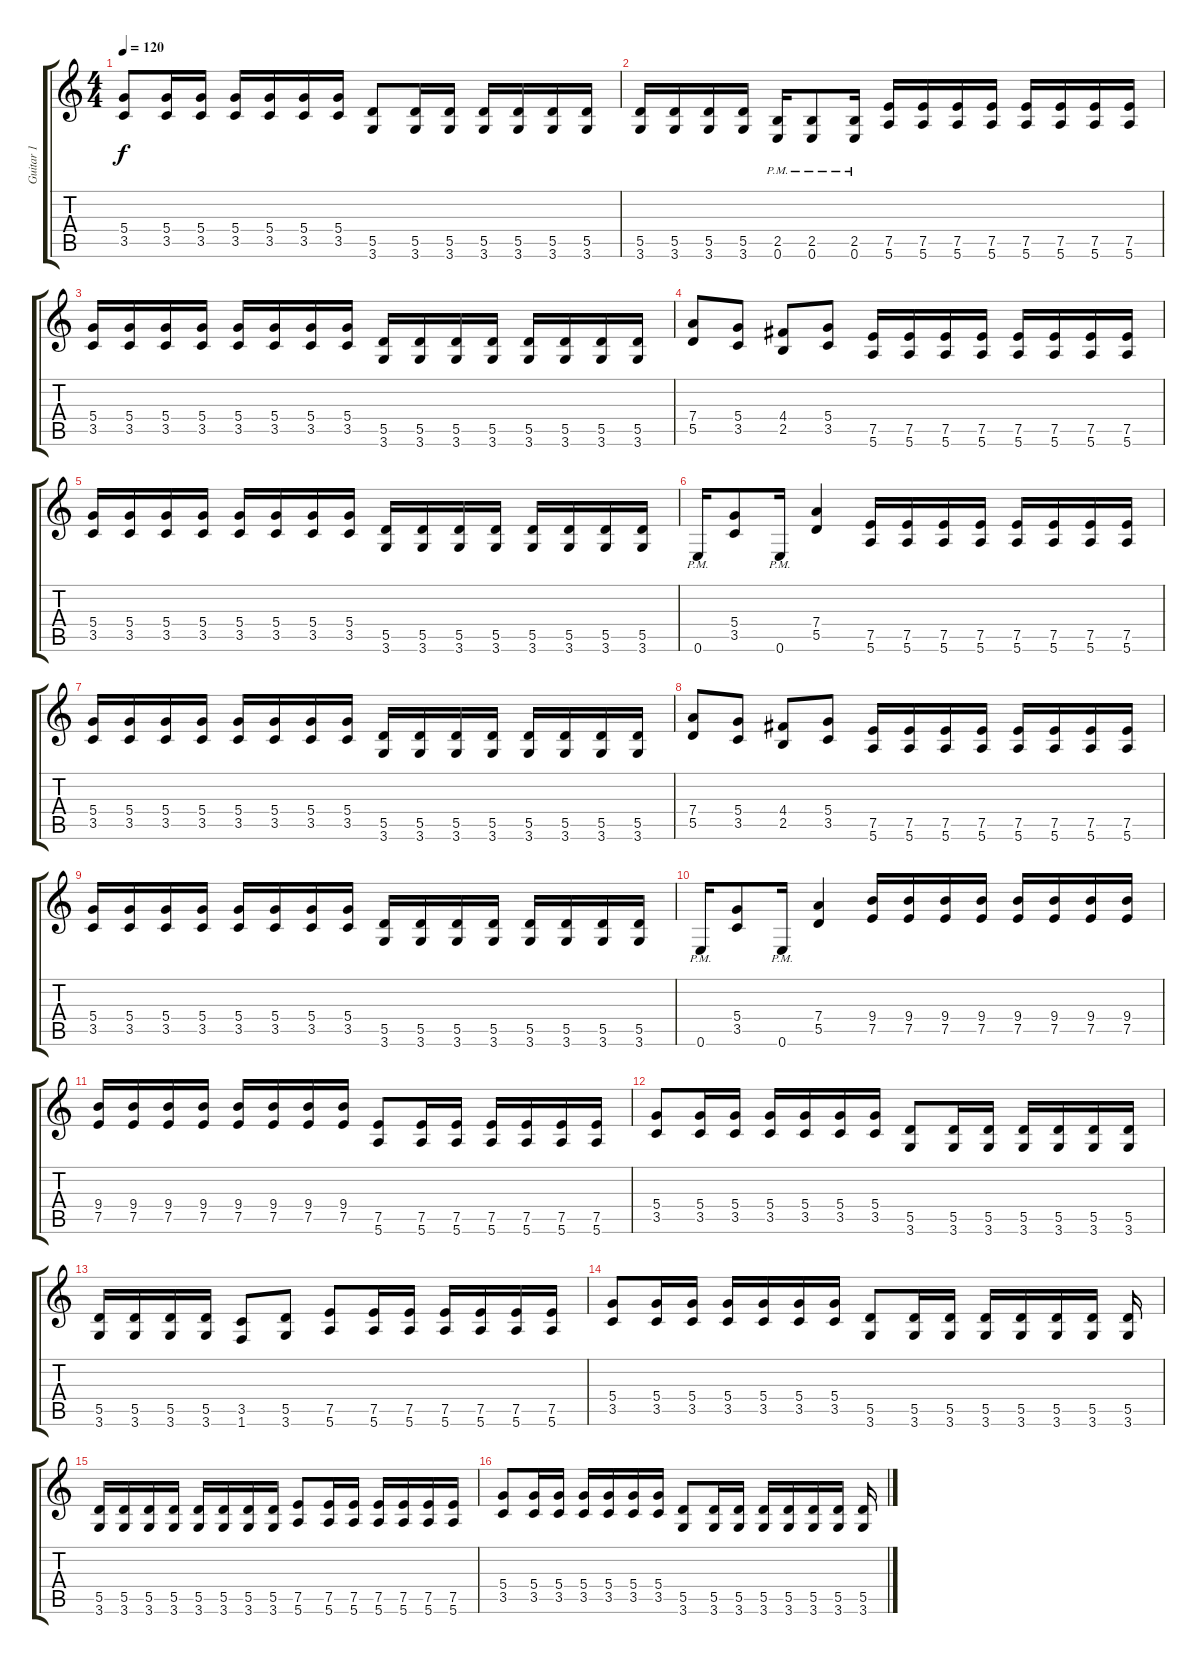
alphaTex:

\track ("Guitar 1" "Guitar 1") {instrument distortionguitar}
\staff {score tabs}
\tuning (E4 B3 G3 D3 A2 E2) {hide}
\ts (4 4)
\tempo 120
\clef g2
\ks c
(5.4 3.5).8{dy f} (5.4 3.5).16 (5.4 3.5).16 (5.4 3.5).16 (5.4 3.5).16 (5.4 3.5).16 (5.4 3.5).16 (5.5 3.6).8 (5.5 3.6).16 (5.5 3.6).16 (5.5 3.6).16 (5.5 3.6).16 (5.5 3.6).16 (5.5 3.6).16 |
(5.5 3.6).16 (5.5 3.6).16 (5.5 3.6).16 (5.5 3.6).16 (2.5 0.6{pm}).16 (2.5 0.6{pm}).8 (2.5 0.6{pm}).16 (7.5 5.6).16 (7.5 5.6).16 (7.5 5.6).16 (7.5 5.6).16 (7.5 5.6).16 (7.5 5.6).16 (7.5 5.6).16 (7.5 5.6).16 |
(5.4 3.5).16 (5.4 3.5).16 (5.4 3.5).16 (5.4 3.5).16 (5.4 3.5).16 (5.4 3.5).16 (5.4 3.5).16 (5.4 3.5).16 (5.5 3.6).16 (5.5 3.6).16 (5.5 3.6).16 (5.5 3.6).16 (5.5 3.6).16 (5.5 3.6).16 (5.5 3.6).16 (5.5 3.6).16 |
(7.4 5.5).8 (5.4 3.5).8 (4.4 2.5).8 (5.4 3.5).8 (7.5 5.6).16 (7.5 5.6).16 (7.5 5.6).16 (7.5 5.6).16 (7.5 5.6).16 (7.5 5.6).16 (7.5 5.6).16 (7.5 5.6).16 |
(5.4 3.5).16 (5.4 3.5).16 (5.4 3.5).16 (5.4 3.5).16 (5.4 3.5).16 (5.4 3.5).16 (5.4 3.5).16 (5.4 3.5).16 (5.5 3.6).16 (5.5 3.6).16 (5.5 3.6).16 (5.5 3.6).16 (5.5 3.6).16 (5.5 3.6).16 (5.5 3.6).16 (5.5 3.6).16 |
0.6{pm}.16 (5.4 3.5).8 0.6{pm}.16 (7.4 5.5).4 (7.5 5.6).16 (7.5 5.6).16 (7.5 5.6).16 (7.5 5.6).16 (7.5 5.6).16 (7.5 5.6).16 (7.5 5.6).16 (7.5 5.6).16 |
(5.4 3.5).16 (5.4 3.5).16 (5.4 3.5).16 (5.4 3.5).16 (5.4 3.5).16 (5.4 3.5).16 (5.4 3.5).16 (5.4 3.5).16 (5.5 3.6).16 (5.5 3.6).16 (5.5 3.6).16 (5.5 3.6).16 (5.5 3.6).16 (5.5 3.6).16 (5.5 3.6).16 (5.5 3.6).16 |
(7.4 5.5).8 (5.4 3.5).8 (4.4 2.5).8 (5.4 3.5).8 (7.5 5.6).16 (7.5 5.6).16 (7.5 5.6).16 (7.5 5.6).16 (7.5 5.6).16 (7.5 5.6).16 (7.5 5.6).16 (7.5 5.6).16 |
(5.4 3.5).16 (5.4 3.5).16 (5.4 3.5).16 (5.4 3.5).16 (5.4 3.5).16 (5.4 3.5).16 (5.4 3.5).16 (5.4 3.5).16 (5.5 3.6).16 (5.5 3.6).16 (5.5 3.6).16 (5.5 3.6).16 (5.5 3.6).16 (5.5 3.6).16 (5.5 3.6).16 (5.5 3.6).16 |
0.6{pm}.16 (5.4 3.5).8 0.6{pm}.16 (7.4 5.5).4 (9.4 7.5).16 (9.4 7.5).16 (9.4 7.5).16 (9.4 7.5).16 (9.4 7.5).16 (9.4 7.5).16 (9.4 7.5).16 (9.4 7.5).16 |
(9.4 7.5).16 (9.4 7.5).16 (9.4 7.5).16 (9.4 7.5).16 (9.4 7.5).16 (9.4 7.5).16 (9.4 7.5).16 (9.4 7.5).16 (7.5 5.6).8 (7.5 5.6).16 (7.5 5.6).16 (7.5 5.6).16 (7.5 5.6).16 (7.5 5.6).16 (7.5 5.6).16 |
(5.4 3.5).8 (5.4 3.5).16 (5.4 3.5).16 (5.4 3.5).16 (5.4 3.5).16 (5.4 3.5).16 (5.4 3.5).16 (5.5 3.6).8 (5.5 3.6).16 (5.5 3.6).16 (5.5 3.6).16 (5.5 3.6).16 (5.5 3.6).16 (5.5 3.6).16 |
(5.5 3.6).16 (5.5 3.6).16 (5.5 3.6).16 (5.5 3.6).16 (3.5 1.6).8 (5.5 3.6).8 (7.5 5.6).8 (7.5 5.6).16 (7.5 5.6).16 (7.5 5.6).16 (7.5 5.6).16 (7.5 5.6).16 (7.5 5.6).16 |
(5.4 3.5).8 (5.4 3.5).16 (5.4 3.5).16 (5.4 3.5).16 (5.4 3.5).16 (5.4 3.5).16 (5.4 3.5).16 (5.5 3.6).8 (5.5 3.6).16 (5.5 3.6).16 (5.5 3.6).16 (5.5 3.6).16 (5.5 3.6).16 (5.5 3.6).16 (5.5 3.6).16 |
(5.5 3.6).16 (5.5 3.6).16 (5.5 3.6).16 (5.5 3.6).16 (5.5 3.6).16 (5.5 3.6).16 (5.5 3.6).16 (5.5 3.6).16 (7.5 5.6).8 (7.5 5.6).16 (7.5 5.6).16 (7.5 5.6).16 (7.5 5.6).16 (7.5 5.6).16 (7.5 5.6).16 |
(5.4 3.5).8 (5.4 3.5).16 (5.4 3.5).16 (5.4 3.5).16 (5.4 3.5).16 (5.4 3.5).16 (5.4 3.5).16 (5.5 3.6).8 (5.5 3.6).16 (5.5 3.6).16 (5.5 3.6).16 (5.5 3.6).16 (5.5 3.6).16 (5.5 3.6).16 (5.5 3.6).16
